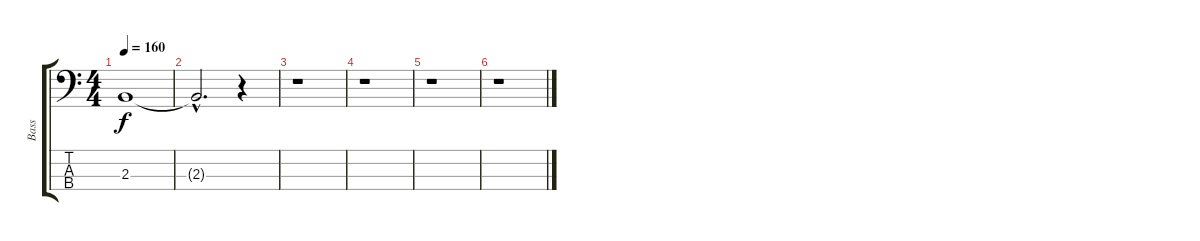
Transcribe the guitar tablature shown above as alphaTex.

\track ("Bass" "Bass") {instrument electricbassfinger}
\staff {score tabs}
\tuning (G2 D2 A1 E1) {hide}
\ts (4 4)
\tempo 160
\clef f4
\ks c
2.3{t}.1{dy f} |
2.3{hac t}.2{d} r.4 |
r.1 |
r.1 |
r.1 |
r.1
